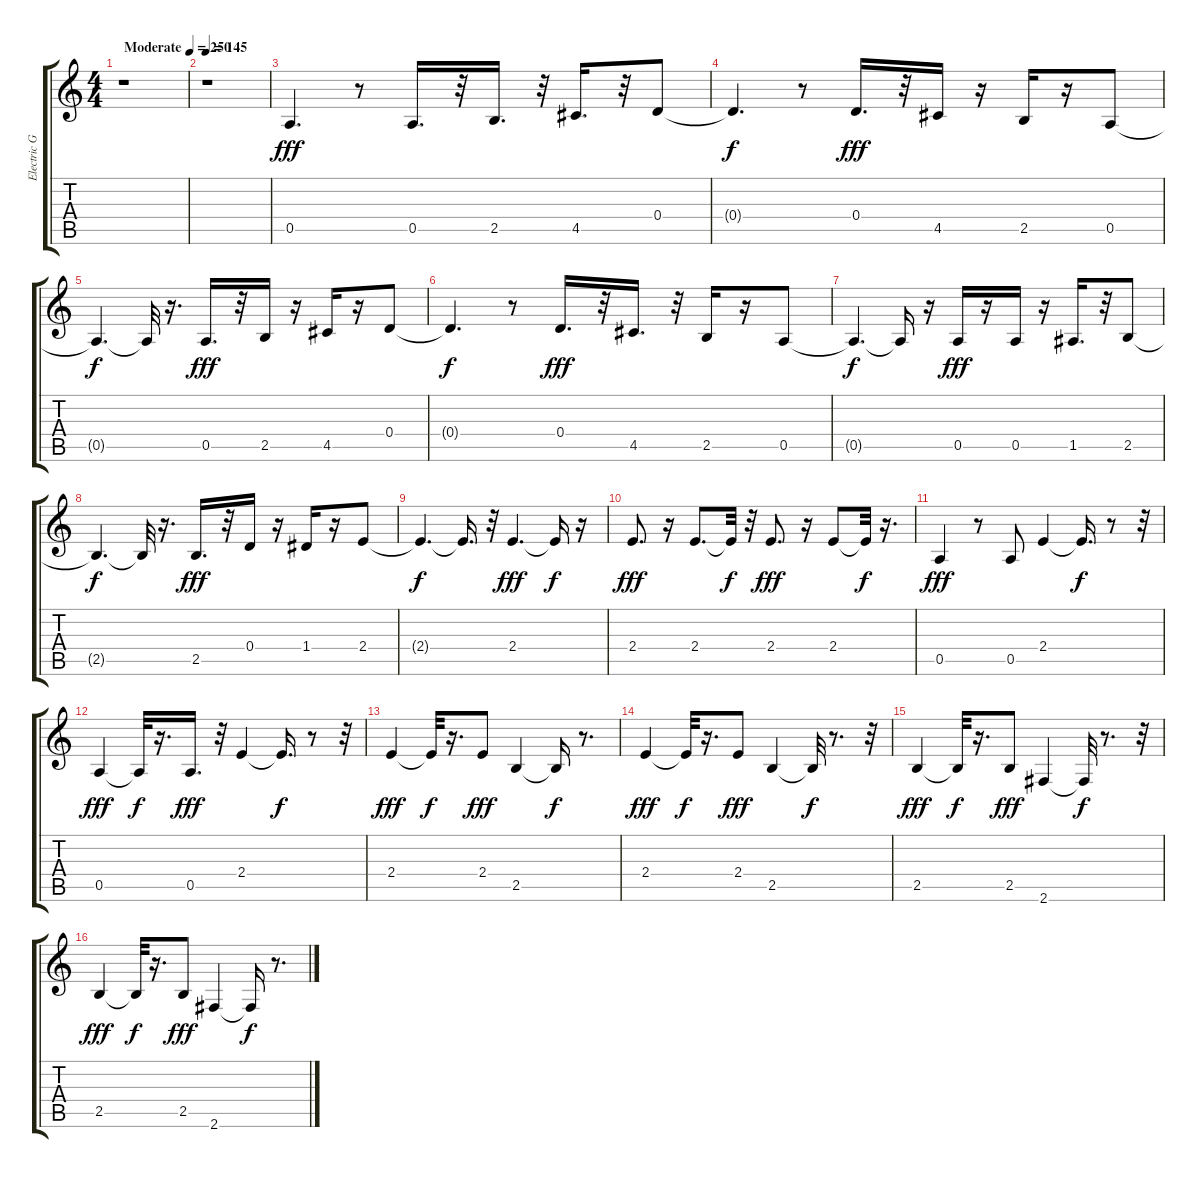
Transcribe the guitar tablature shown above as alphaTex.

\track ("Electric Guitar (jazz) - ____________ __" "Electric G") {instrument electricguitarjazz}
\staff {score tabs}
\tuning (E4 B3 G3 D3 A2 E2) {hide}
\ts (4 4)
\tempo (250 "Moderate")
\clef g2
\ks c
r.1{dy fff instrument electricguitarjazz} |
\tempo 145
r.1 |
0.5.4{d instrument electricguitarjazz} r.8 0.5.16{d} r.32 2.5.16{d} r.32 4.5.16{d} r.32 0.4.8 |
0.4{t}.4{d dy f} r.8 0.4.16{d dy fff} r.32 4.5.16 r.16 2.5.16 r.16 0.5.8 |
0.5{t}.4{d dy f} 0.5{t}.32 r.16{d} 0.5.16{d dy fff} r.32 2.5.16 r.16 4.5.16 r.16 0.4.8 |
0.4{t}.4{d dy f} r.8 0.4.16{d dy fff} r.32 4.5.16{d} r.32 2.5.16 r.16 0.5.8 |
0.5{t}.4{d dy f} 0.5{t}.16 r.16 0.5.16{dy fff} r.16 0.5.16 r.16 1.5.16{d} r.32 2.5.8 |
2.5{t}.4{d dy f} 2.5{t}.32 r.16{d} 2.5.16{d dy fff} r.32 0.4.16 r.16 1.4.16 r.16 2.4.8 |
2.4{t}.4{d dy f} 2.4{t}.16{d} r.32 2.4.4{d dy fff} 2.4{t}.16{dy f} r.16 |
2.4.8{d dy fff} r.16 2.4.8{d} 2.4{t}.32{dy f} r.32 2.4.8{d dy fff} r.16 2.4.8 2.4{t}.32{dy f} r.16{d} |
0.5.4{dy fff instrument electricguitarjazz} r.8 0.5.8 2.4.4 2.4{t}.16{d dy f} r.8 r.32 |
0.5.4{dy fff} 0.5{t}.32{dy f} r.16{d} 0.5.16{d dy fff} r.32 2.4.4 2.4{t}.16{d dy f} r.8 r.32 |
2.4.4{dy fff} 2.4{t}.32{dy f} r.16{d} 2.4.8{dy fff} 2.5.4 2.5{t}.16{dy f} r.8{d} |
2.4.4{dy fff} 2.4{t}.32{dy f} r.16{d} 2.4.8{dy fff} 2.5.4 2.5{t}.32{dy f} r.8{d} r.32 |
2.5.4{dy fff} 2.5{t}.32{dy f} r.16{d} 2.5.8{dy fff} 2.6.4 2.6{t}.32{dy f} r.8{d} r.32 |
2.5.4{dy fff} 2.5{t}.32{dy f} r.16{d} 2.5.8{dy fff} 2.6.4 2.6{t}.16{dy f} r.8{d}
